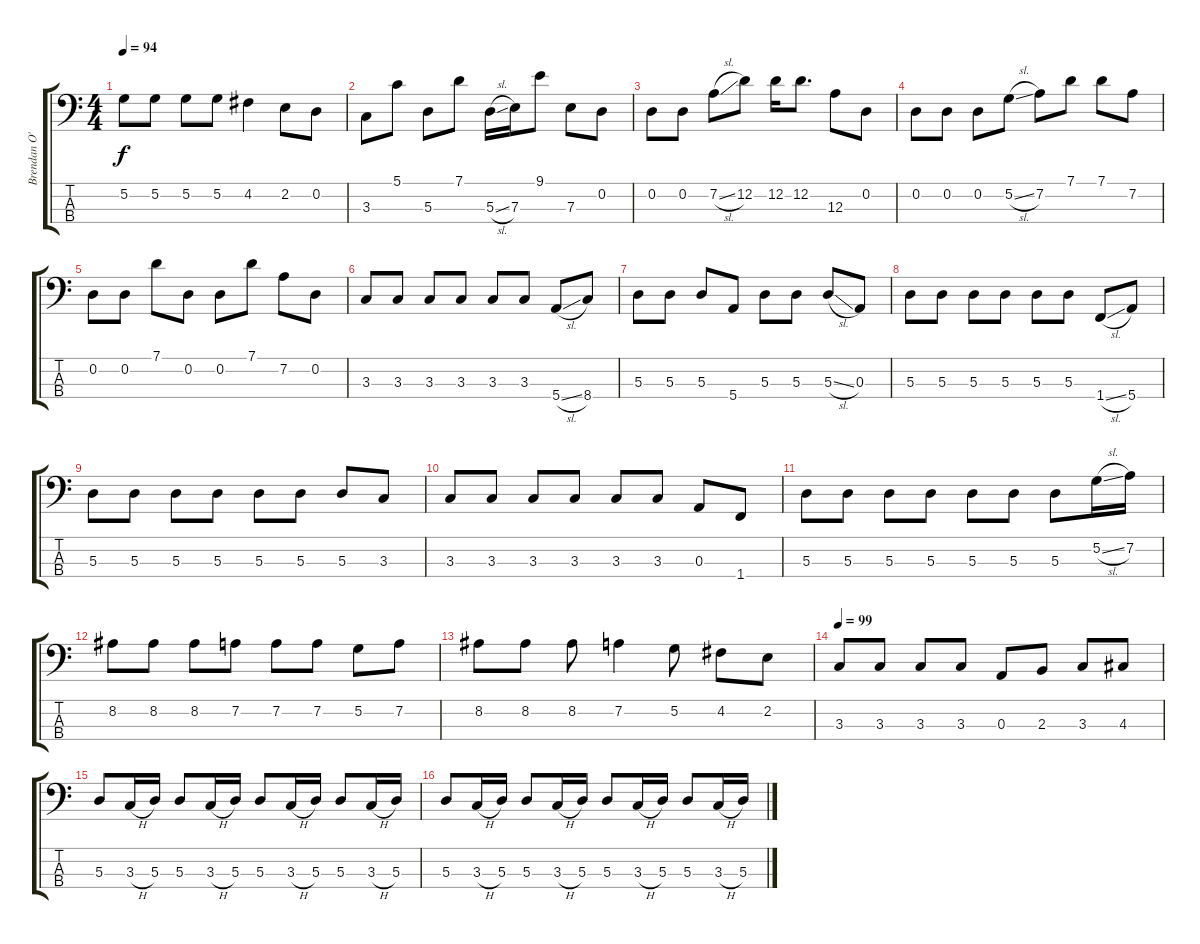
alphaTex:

\track ("Brendan O'Brien" "Brendan O'") {instrument electricbassfinger}
\staff {score tabs}
\tuning (G2 D2 A1 E1) {hide}
\ts (4 4)
\tempo 94
\clef f4
\ks c
5.2.8{dy f} 5.2.8 5.2.8 5.2.8 4.2.4 2.2.8 0.2.8 |
3.3.8 5.1.8 5.3.8 7.1.8 5.3{sl}.16 7.3.16 9.1.8 7.3.8 0.2.8 |
0.2.8 0.2.8 7.2{sl}.8 12.2.8 12.2.16 12.2.8{d} 12.3.8 0.2.8 |
0.2.8 0.2.8 0.2.8 5.2{sl}.8 7.2.8 7.1.8 7.1.8 7.2.8 |
0.2.8 0.2.8 7.1.8 0.2.8 0.2.8 7.1.8 7.2.8 0.2.8 |
3.3.8 3.3.8 3.3.8 3.3.8 3.3.8 3.3.8 5.4{sl}.8 8.4.8 |
5.3.8 5.3.8 5.3.8 5.4.8 5.3.8 5.3.8 5.3{sl}.8 0.3.8 |
5.3.8 5.3.8 5.3.8 5.3.8 5.3.8 5.3.8 1.4{sl}.8 5.4.8 |
5.3.8 5.3.8 5.3.8 5.3.8 5.3.8 5.3.8 5.3.8 3.3.8 |
3.3.8 3.3.8 3.3.8 3.3.8 3.3.8 3.3.8 0.3.8 1.4.8 |
5.3.8 5.3.8 5.3.8 5.3.8 5.3.8 5.3.8 5.3.8 5.2{sl}.16 7.2.16 |
8.2.8 8.2.8 8.2.8 7.2.8 7.2.8 7.2.8 5.2.8 7.2.8 |
8.2.8 8.2.8 8.2.8 7.2.4 5.2.8 4.2.8 2.2.8 |
\tempo 99
3.3.8 3.3.8 3.3.8 3.3.8 0.3.8 2.3.8 3.3.8 4.3.8 |
5.3.8 3.3{h}.16 5.3.16 5.3.8 3.3{h}.16 5.3.16 5.3.8 3.3{h}.16 5.3.16 5.3.8 3.3{h}.16 5.3.16 |
5.3.8 3.3{h}.16 5.3.16 5.3.8 3.3{h}.16 5.3.16 5.3.8 3.3{h}.16 5.3.16 5.3.8 3.3{h}.16 5.3.16
